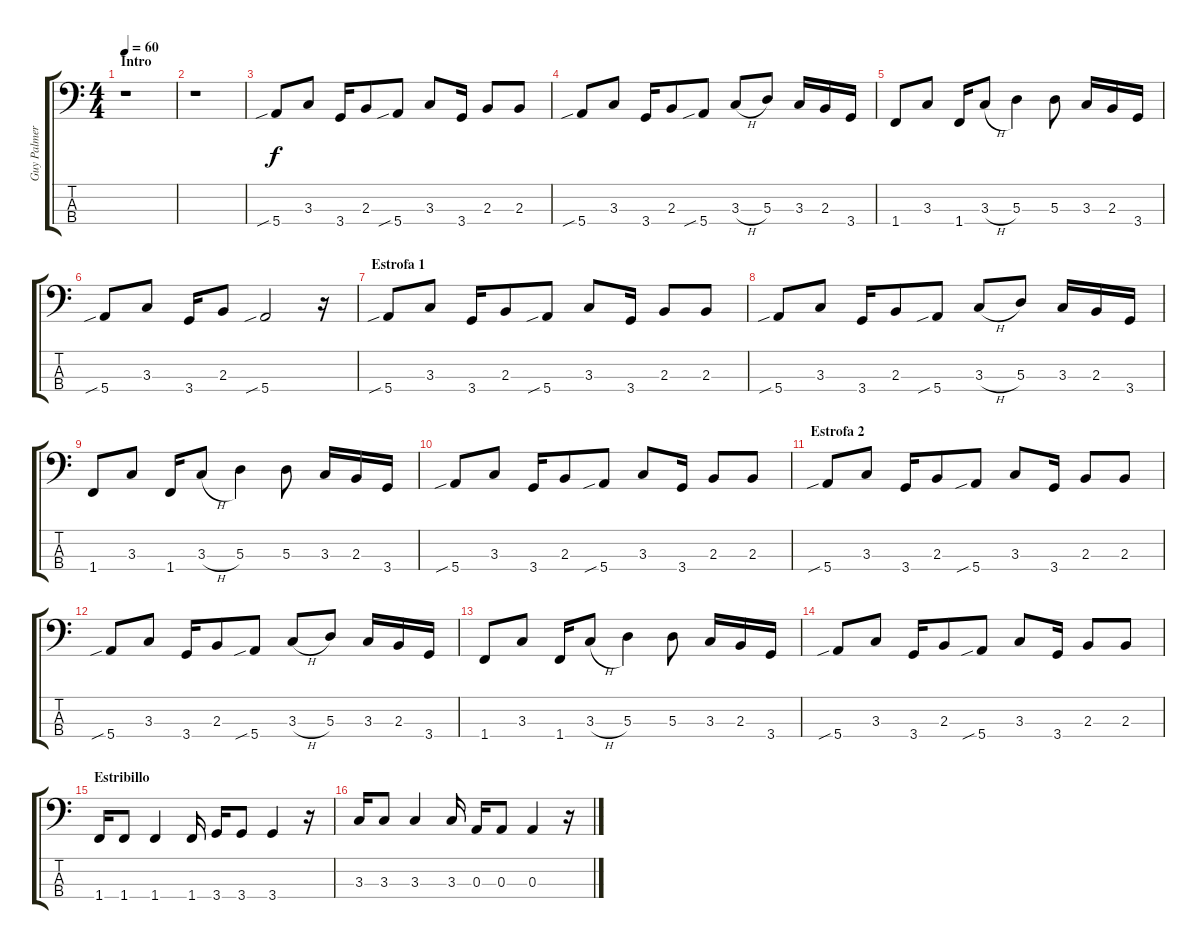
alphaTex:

\track ("Guy Palmer" "Guy Palmer") {instrument electricbassfinger}
\staff {score tabs}
\tuning (G2 D2 A1 E1) {hide}
\ts (4 4)
\section ("" "Intro")
\tempo 60
\clef f4
\ks c
r.1{dy f instrument electricbassfinger} |
r.1 |
5.4{sib}.8 3.3.8 3.4.16 2.3.8 5.4{sib}.8 3.3.8 3.4.16 2.3.8 2.3.8 |
5.4{sib}.8 3.3.8 3.4.16 2.3.8 5.4{sib}.8 3.3{h}.8 5.3.8 3.3.16 2.3.16 3.4.16 |
1.4.8 3.3.8 1.4.16 3.3{h}.8 5.3.4 5.3.8 3.3.16 2.3.16 3.4.16 |
5.4{sib}.8 3.3.8 3.4.16 2.3.8 5.4{sib}.2 r.16 |
\section ("" "Estrofa 1")
5.4{sib}.8 3.3.8 3.4.16 2.3.8 5.4{sib}.8 3.3.8 3.4.16 2.3.8 2.3.8 |
5.4{sib}.8 3.3.8 3.4.16 2.3.8 5.4{sib}.8 3.3{h}.8 5.3.8 3.3.16 2.3.16 3.4.16 |
1.4.8 3.3.8 1.4.16 3.3{h}.8 5.3.4 5.3.8 3.3.16 2.3.16 3.4.16 |
5.4{sib}.8 3.3.8 3.4.16 2.3.8 5.4{sib}.8 3.3.8 3.4.16 2.3.8 2.3.8 |
\section ("" "Estrofa 2")
5.4{sib}.8 3.3.8 3.4.16 2.3.8 5.4{sib}.8 3.3.8 3.4.16 2.3.8 2.3.8 |
5.4{sib}.8 3.3.8 3.4.16 2.3.8 5.4{sib}.8 3.3{h}.8 5.3.8 3.3.16 2.3.16 3.4.16 |
1.4.8 3.3.8 1.4.16 3.3{h}.8 5.3.4 5.3.8 3.3.16 2.3.16 3.4.16 |
5.4{sib}.8 3.3.8 3.4.16 2.3.8 5.4{sib}.8 3.3.8 3.4.16 2.3.8 2.3.8 |
\section ("" "Estribillo")
1.4.16 1.4.8 1.4.4 1.4.16 3.4.16 3.4.8 3.4.4 r.16 |
3.3.16 3.3.8 3.3.4 3.3.16 0.3.16 0.3.8 0.3.4 r.16
